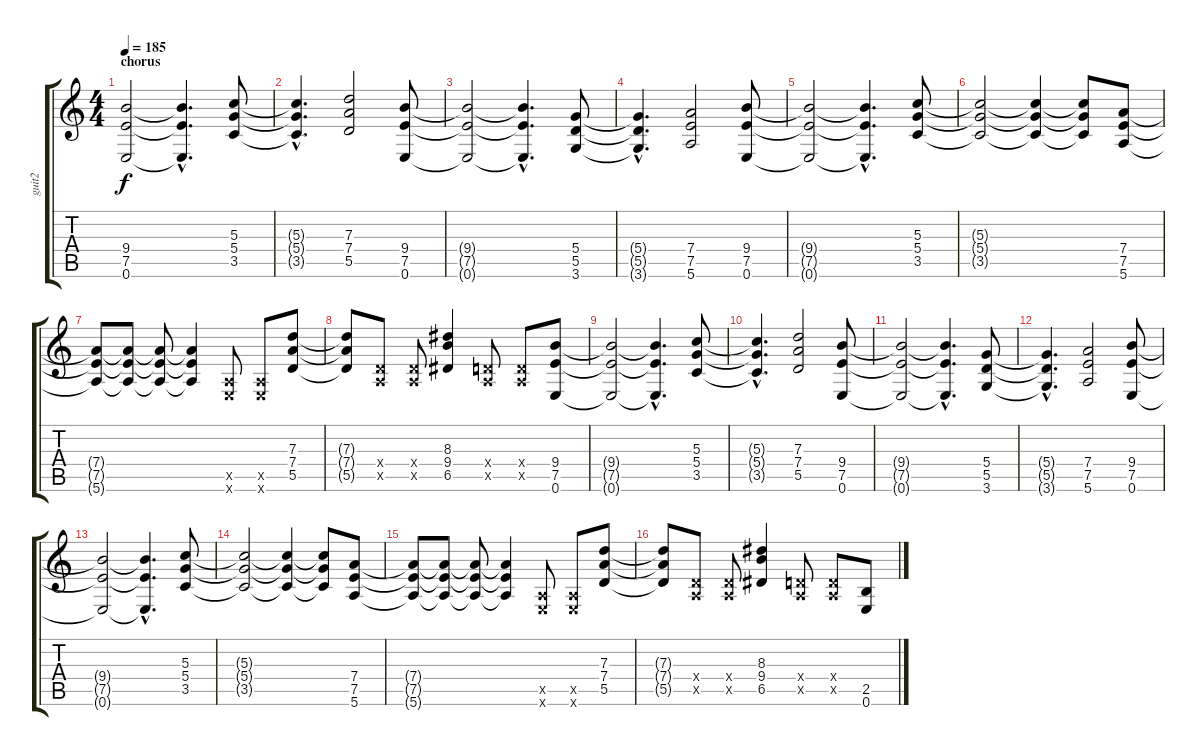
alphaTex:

\track ("guit2" "guit2") {instrument distortionguitar}
\staff {score tabs}
\tuning (E4 B3 G3 D3 A2 E2) {hide}
\ts (4 4)
\section ("" "chorus")
\tempo 185
\clef g2
\ks c
(9.4{t} 7.5{t} 0.6{t}).2{dy f} (9.4{hac t} 7.5{hac t} 0.6{hac t}).4{d} (5.3 5.4 3.5).8 |
(5.3{hac t} 5.4{hac t} 3.5{hac t}).4{d} (7.3 7.4 5.5).2 (9.4 7.5 0.6).8 |
(9.4{t} 7.5{t} 0.6{t}).2 (9.4{hac t} 7.5{hac t} 0.6{hac t}).4{d} (5.4 5.5 3.6).8 |
(5.4{hac t} 5.5{hac t} 3.6{hac t}).4{d} (7.4 7.5 5.6).2 (9.4 7.5 0.6).8 |
(9.4{t} 7.5{t} 0.6{t}).2 (9.4{hac t} 7.5{hac t} 0.6{hac t}).4{d} (5.3 5.4 3.5).8 |
(5.3{t} 5.4{t} 3.5{t}).2 (5.3{t} 5.4{t} 3.5{t}).4 (5.3{t} 5.4{t} 3.5{t}).8 (7.4 7.5 5.6).8 |
(7.4{t} 7.5{t} 5.6{t}).8 (7.4{t} 7.5{t} 5.6{t}).8 (7.4{t} 7.5{t} 5.6{t}).8 (7.4{t} 7.5{t} 5.6{t}).4 (0.5{x} 0.6{x}).8 (0.5{x} 0.6{x}).8 (7.3 7.4 5.5).8 |
(7.3{t} 7.4{t} 5.5{t}).8 (0.4{x} 0.5{x}).8 (0.4{x} 0.5{x}).8 (8.3 9.4 6.5).4 (0.4{x} 0.5{x}).8 (0.4{x} 0.5{x}).8 (9.4 7.5 0.6).8 |
(9.4{t} 7.5{t} 0.6{t}).2 (9.4{hac t} 7.5{hac t} 0.6{hac t}).4{d} (5.3 5.4 3.5).8 |
(5.3{hac t} 5.4{hac t} 3.5{hac t}).4{d} (7.3 7.4 5.5).2 (9.4 7.5 0.6).8 |
(9.4{t} 7.5{t} 0.6{t}).2 (9.4{hac t} 7.5{hac t} 0.6{hac t}).4{d} (5.4 5.5 3.6).8 |
(5.4{hac t} 5.5{hac t} 3.6{hac t}).4{d} (7.4 7.5 5.6).2 (9.4 7.5 0.6).8 |
(9.4{t} 7.5{t} 0.6{t}).2 (9.4{hac t} 7.5{hac t} 0.6{hac t}).4{d} (5.3 5.4 3.5).8 |
(5.3{t} 5.4{t} 3.5{t}).2 (5.3{t} 5.4{t} 3.5{t}).4 (5.3{t} 5.4{t} 3.5{t}).8 (7.4 7.5 5.6).8 |
(7.4{t} 7.5{t} 5.6{t}).8 (7.4{t} 7.5{t} 5.6{t}).8 (7.4{t} 7.5{t} 5.6{t}).8 (7.4{t} 7.5{t} 5.6{t}).4 (0.5{x} 0.6{x}).8 (0.5{x} 0.6{x}).8 (7.3 7.4 5.5).8 |
(7.3{t} 7.4{t} 5.5{t}).8 (0.4{x} 0.5{x}).8 (0.4{x} 0.5{x}).8 (8.3 9.4 6.5).4 (0.4{x} 0.5{x}).8 (0.4{x} 0.5{x}).8 (2.5 0.6).8
